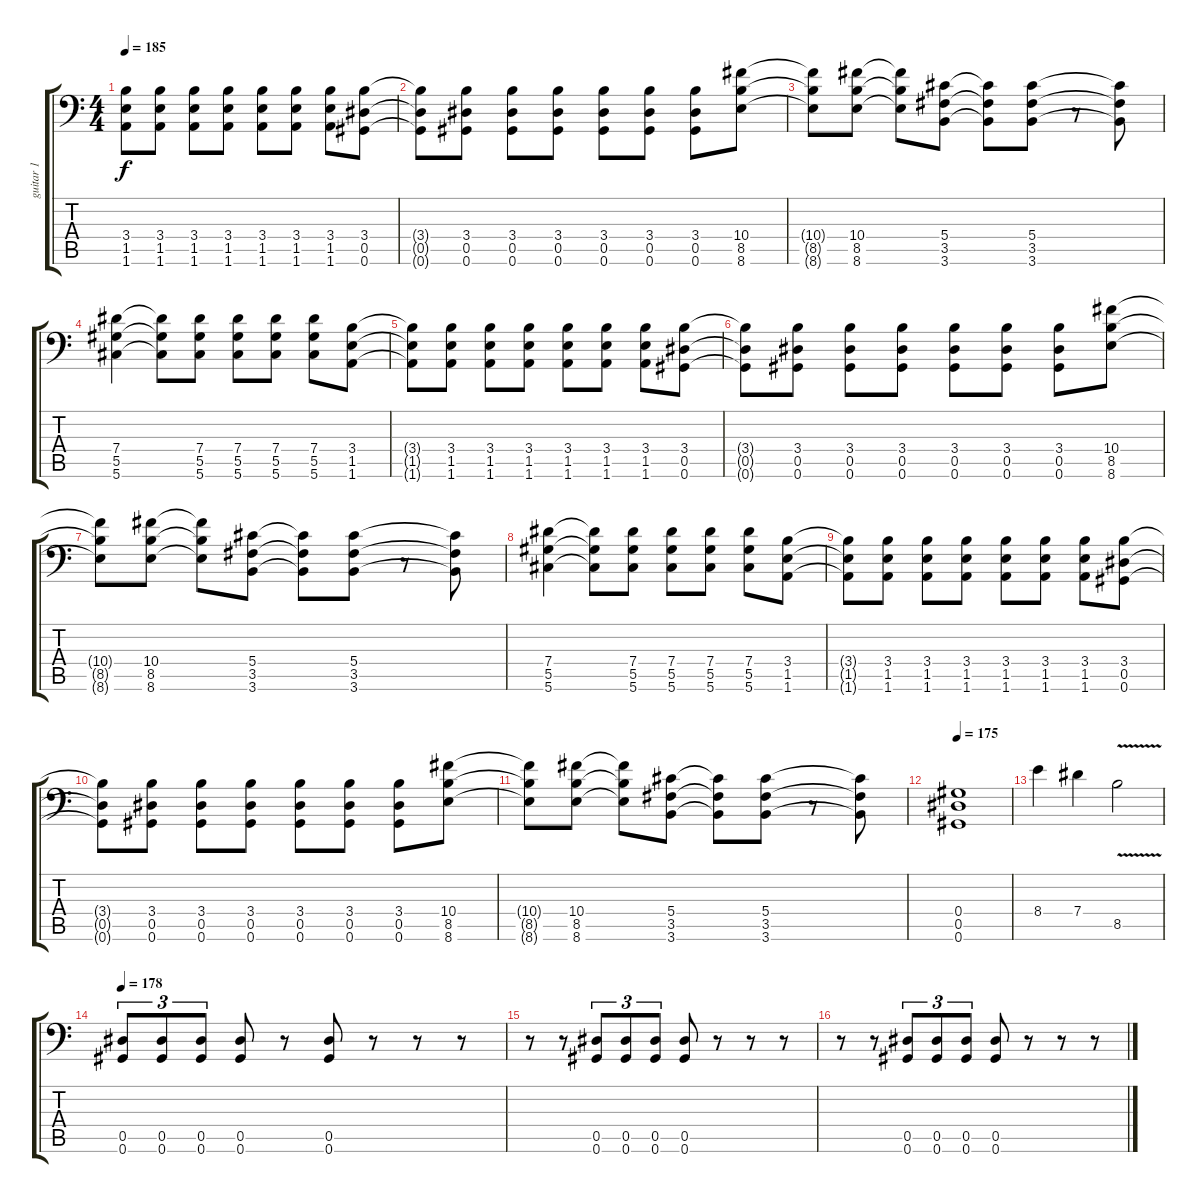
\track ("guitar 1" "guitar 1") {instrument distortionguitar}
\staff {score tabs}
\tuning (Bb3 F3 Db3 Ab2 Eb2 Ab1) {hide}
\ts (4 4)
\tempo 185
\clef f4
\ks c
(3.4{t} 1.5{t} 1.6{t}).8{dy f} (3.4 1.5 1.6).8 (3.4 1.5 1.6).8 (3.4 1.5 1.6).8 (3.4 1.5 1.6).8 (3.4 1.5 1.6).8 (3.4 1.5 1.6).8 (3.4 0.5 0.6).8 |
(3.4{t} 0.5{t} 0.6{t}).8 (3.4 0.5 0.6).8 (3.4 0.5 0.6).8 (3.4 0.5 0.6).8 (3.4 0.5 0.6).8 (3.4 0.5 0.6).8 (3.4 0.5 0.6).8 (10.4 8.5 8.6).8 |
(10.4{t} 8.5{t} 8.6{t}).8 (10.4 8.5 8.6).8 (10.4{t} 8.5{t} 8.6{t}).8 (5.4 3.5 3.6).8 (5.4{t} 3.5{t} 3.6{t}).8 (5.4 3.5 3.6).8 r.8 (5.4{t} 3.5{t} 3.6{t}).8 |
(7.4 5.5 5.6).4 (7.4{t} 5.5{t} 5.6{t}).8 (7.4 5.5 5.6).8 (7.4 5.5 5.6).8 (7.4 5.5 5.6).8 (7.4 5.5 5.6).8 (3.4 1.5 1.6).8 |
(3.4{t} 1.5{t} 1.6{t}).8 (3.4 1.5 1.6).8 (3.4 1.5 1.6).8 (3.4 1.5 1.6).8 (3.4 1.5 1.6).8 (3.4 1.5 1.6).8 (3.4 1.5 1.6).8 (3.4 0.5 0.6).8 |
(3.4{t} 0.5{t} 0.6{t}).8 (3.4 0.5 0.6).8 (3.4 0.5 0.6).8 (3.4 0.5 0.6).8 (3.4 0.5 0.6).8 (3.4 0.5 0.6).8 (3.4 0.5 0.6).8 (10.4 8.5 8.6).8 |
(10.4{t} 8.5{t} 8.6{t}).8 (10.4 8.5 8.6).8 (10.4{t} 8.5{t} 8.6{t}).8 (5.4 3.5 3.6).8 (5.4{t} 3.5{t} 3.6{t}).8 (5.4 3.5 3.6).8 r.8 (5.4{t} 3.5{t} 3.6{t}).8 |
(7.4 5.5 5.6).4 (7.4{t} 5.5{t} 5.6{t}).8 (7.4 5.5 5.6).8 (7.4 5.5 5.6).8 (7.4 5.5 5.6).8 (7.4 5.5 5.6).8 (3.4 1.5 1.6).8 |
(3.4{t} 1.5{t} 1.6{t}).8 (3.4 1.5 1.6).8 (3.4 1.5 1.6).8 (3.4 1.5 1.6).8 (3.4 1.5 1.6).8 (3.4 1.5 1.6).8 (3.4 1.5 1.6).8 (3.4 0.5 0.6).8 |
(3.4{t} 0.5{t} 0.6{t}).8 (3.4 0.5 0.6).8 (3.4 0.5 0.6).8 (3.4 0.5 0.6).8 (3.4 0.5 0.6).8 (3.4 0.5 0.6).8 (3.4 0.5 0.6).8 (10.4 8.5 8.6).8 |
(10.4{t} 8.5{t} 8.6{t}).8 (10.4 8.5 8.6).8 (10.4{t} 8.5{t} 8.6{t}).8 (5.4 3.5 3.6).8 (5.4{t} 3.5{t} 3.6{t}).8 (5.4 3.5 3.6).8 r.8 (5.4{t} 3.5{t} 3.6{t}).8 |
\tempo 175
(0.4 0.5 0.6).1 |
8.4.4 7.4.4 8.5{v}.2 |
\tempo 178
(0.5 0.6).8{tu (3 2)} (0.5 0.6).8{tu (3 2)} (0.5 0.6).8{tu (3 2)} (0.5 0.6).8 r.8 (0.5 0.6).8 r.8 r.8 r.8 |
r.8 r.8 (0.5 0.6).8{tu (3 2)} (0.5 0.6).8{tu (3 2)} (0.5 0.6).8{tu (3 2)} (0.5 0.6).8 r.8 r.8 r.8 |
r.8 r.8 (0.5 0.6).8{tu (3 2)} (0.5 0.6).8{tu (3 2)} (0.5 0.6).8{tu (3 2)} (0.5 0.6).8 r.8 r.8 r.8
